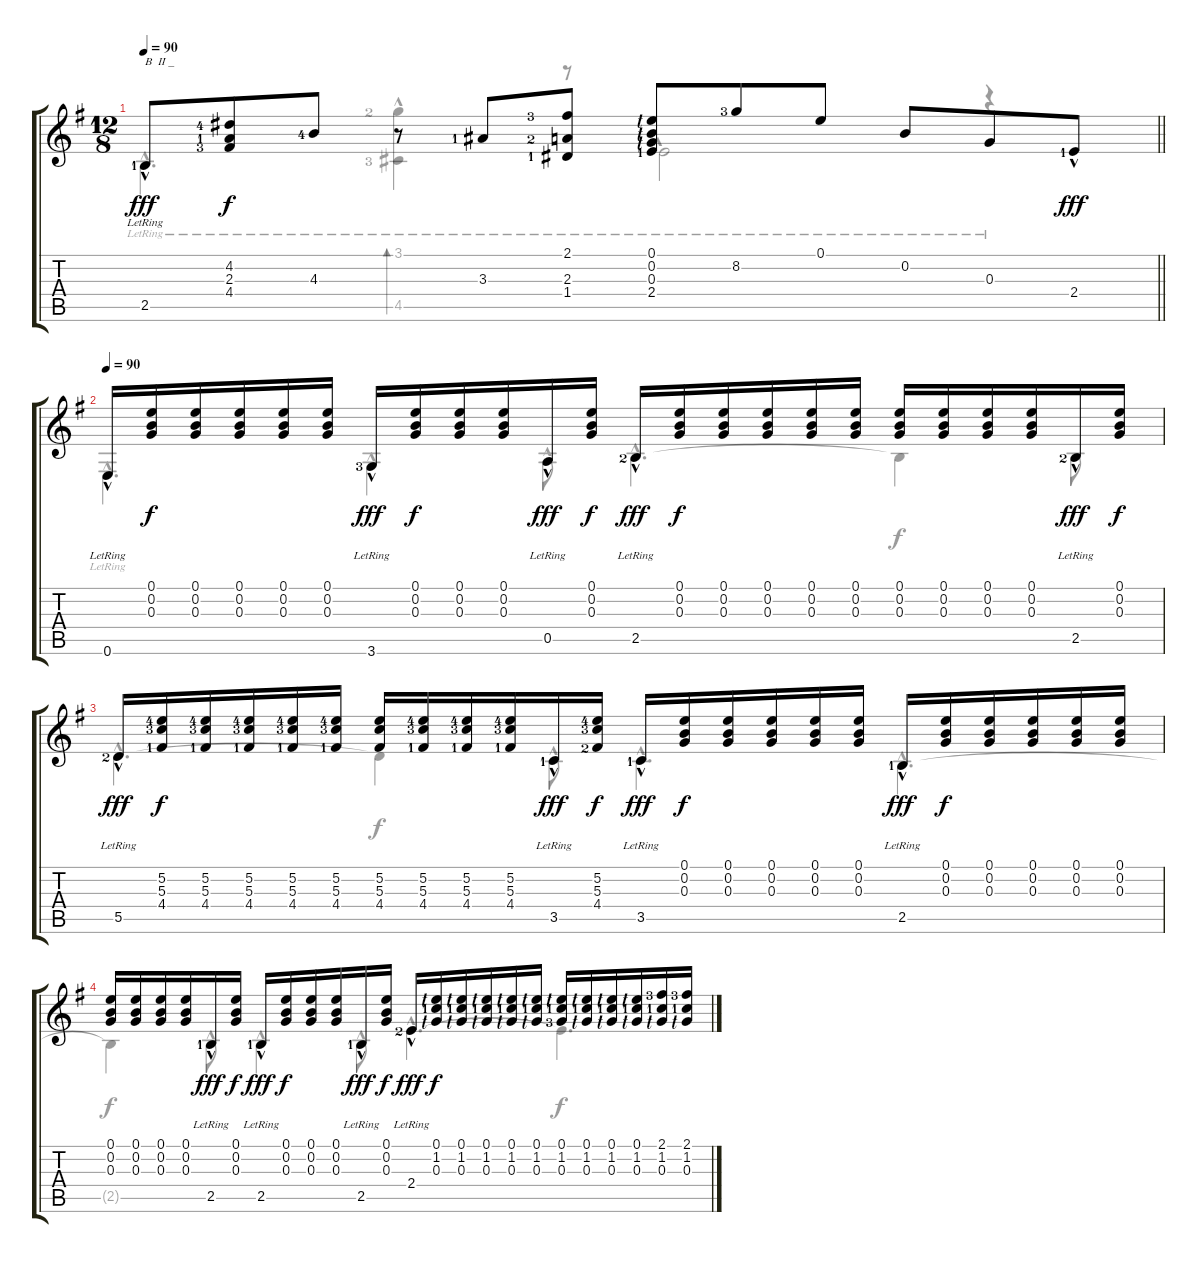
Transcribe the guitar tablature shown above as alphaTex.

\track "" {instrument acousticguitarnylon}
\staff {score tabs}
\tuning (E4 B3 G3 D3 A2 E2) {hide}
\voice
\ts (12 8)
\tempo 90
\clef g2
\barLineRight lightlight
\ks eminor
2.5{hac lr lf 2}.8{txt "B  II _" dy fff} (4.2{lf 5} 2.3{lf 2} 4.4{lf 4}).8{dy f} 4.3{lf 5}.8 r.8 3.3{lf 2}.8 (2.1{lf 4} 2.3{lf 3} 1.4{lf 2}).8 (0.1{lf 1} 0.2{lf 1} 0.3{lf 1} 2.4{lf 2}).8 8.2{lf 4}.8 0.1.8 0.2.8 0.3.8 2.4{hac lf 2}.8{dy fff} |
\section ("" "")
\tempo 90
0.6{hac lr}.16 (0.1 0.2 0.3).16{dy f volume 11} (0.1 0.2 0.3).16 (0.1 0.2 0.3).16 (0.1 0.2 0.3).16 (0.1 0.2 0.3).16 3.6{hac lr lf 4}.16{dy fff volume 16} (0.1 0.2 0.3).16{dy f volume 11} (0.1 0.2 0.3).16 (0.1 0.2 0.3).16 0.5{hac lr}.16{dy fff volume 16} (0.1 0.2 0.3).16{dy f volume 11} 2.5{hac lr lf 3}.16{dy fff volume 16} (0.1 0.2 0.3).16{dy f volume 11} (0.1 0.2 0.3).16 (0.1 0.2 0.3).16 (0.1 0.2 0.3).16 (0.1 0.2 0.3).16 (0.1 0.2 0.3).16 (0.1 0.2 0.3).16{volume 12} (0.1 0.2 0.3).16 (0.1 0.2 0.3).16 2.5{hac lr lf 3}.16{dy fff volume 16} (0.1 0.2 0.3).16{dy f volume 11} |
5.5{hac lr lf 3}.16{dy fff volume 16} (5.2{lf 5} 5.3{lf 4} 4.4{lf 2}).16{dy f volume 11} (5.2{lf 5} 5.3{lf 4} 4.4{lf 2}).16 (5.2{lf 5} 5.3{lf 4} 4.4{lf 2}).16 (5.2{lf 5} 5.3{lf 4} 4.4{lf 2}).16 (5.2{lf 5} 5.3{lf 4} 4.4{lf 2}).16 (5.2 5.3 4.4).16 (5.2{lf 5} 5.3{lf 4} 4.4{lf 2}).16 (5.2{lf 5} 5.3{lf 4} 4.4{lf 2}).16 (5.2{lf 5} 5.3{lf 4} 4.4{lf 2}).16 3.5{hac lr lf 2}.16{dy fff volume 16} (5.2{lf 5} 5.3{lf 4} 4.4{lf 3}).16{dy f volume 11} 3.5{hac lr lf 2}.16{dy fff volume 16} (0.1 0.2 0.3).16{dy f volume 10} (0.1 0.2 0.3).16 (0.1 0.2 0.3).16 (0.1 0.2 0.3).16 (0.1 0.2 0.3).16 2.5{hac lr lf 2}.16{dy fff volume 16} (0.1 0.2 0.3).16{dy f volume 11} (0.1 0.2 0.3).16 (0.1 0.2 0.3).16 (0.1 0.2 0.3).16 (0.1 0.2 0.3).16 |
(0.1 0.2 0.3).16 (0.1 0.2 0.3).16 (0.1 0.2 0.3).16 (0.1 0.2 0.3).16 2.5{hac lr lf 2}.16{dy fff volume 16} (0.1 0.2 0.3).16{dy f volume 11} 2.5{hac lr lf 2}.16{dy fff volume 16} (0.1 0.2 0.3).16{dy f volume 11} (0.1 0.2 0.3).16 (0.1 0.2 0.3).16 2.5{hac lr lf 2}.16{dy fff volume 16} (0.1 0.2 0.3).16{dy f volume 11} 2.4{hac lr lf 3}.16{dy fff volume 16} (0.1{lf 1} 1.2{lf 2} 0.3{lf 1}).16{dy f volume 11} (0.1{lf 1} 1.2{lf 2} 0.3{lf 1}).16 (0.1{lf 1} 1.2{lf 2} 0.3{lf 1}).16 (0.1{lf 1} 1.2{lf 2} 0.3{lf 1}).16 (0.1{lf 1} 1.2{lf 2} 0.3{lf 1}).16 (0.1{lf 1} 1.2{lf 2} 0.3{lf 4}).16 (0.1{lf 1} 1.2{lf 2} 0.3{lf 1}).16 (0.1{lf 1} 1.2{lf 2} 0.3{lf 1}).16 (0.1{lf 1} 1.2{lf 2} 0.3{lf 1}).16 (2.1{lf 4} 1.2{lf 2} 0.3{lf 1}).16 (2.1{lf 4} 1.2{lf 2} 0.3{lf 1}).16
\voice
\clef g2
\ottava regular
\simile none
\barLineRight lightlight
\ks eminor
2.5{hac lr}.4{d dy fff} (3.1{hac lf 3} 4.5{hac lr lf 4}).4{bd 480} r.8 2.4{hac lr}.2 r.4 |
0.6{hac lr}.4{d} 3.6{hac}.4 0.5{hac}.8 2.5{hac}.4{d} 2.5{t}.4{dy f} 2.5.8 |
5.5{hac}.4{d dy fff} 5.5{t}.4{dy f} 3.5{hac}.8{dy fff} 3.5{hac}.4{d} 2.5{hac}.4{d} |
2.5{t}.4{dy f} 2.5{hac}.8{dy fff} 2.5{hac}.4 2.5{hac}.8 2.4{hac}.4{d} 2.4{t}.4{d dy f}
